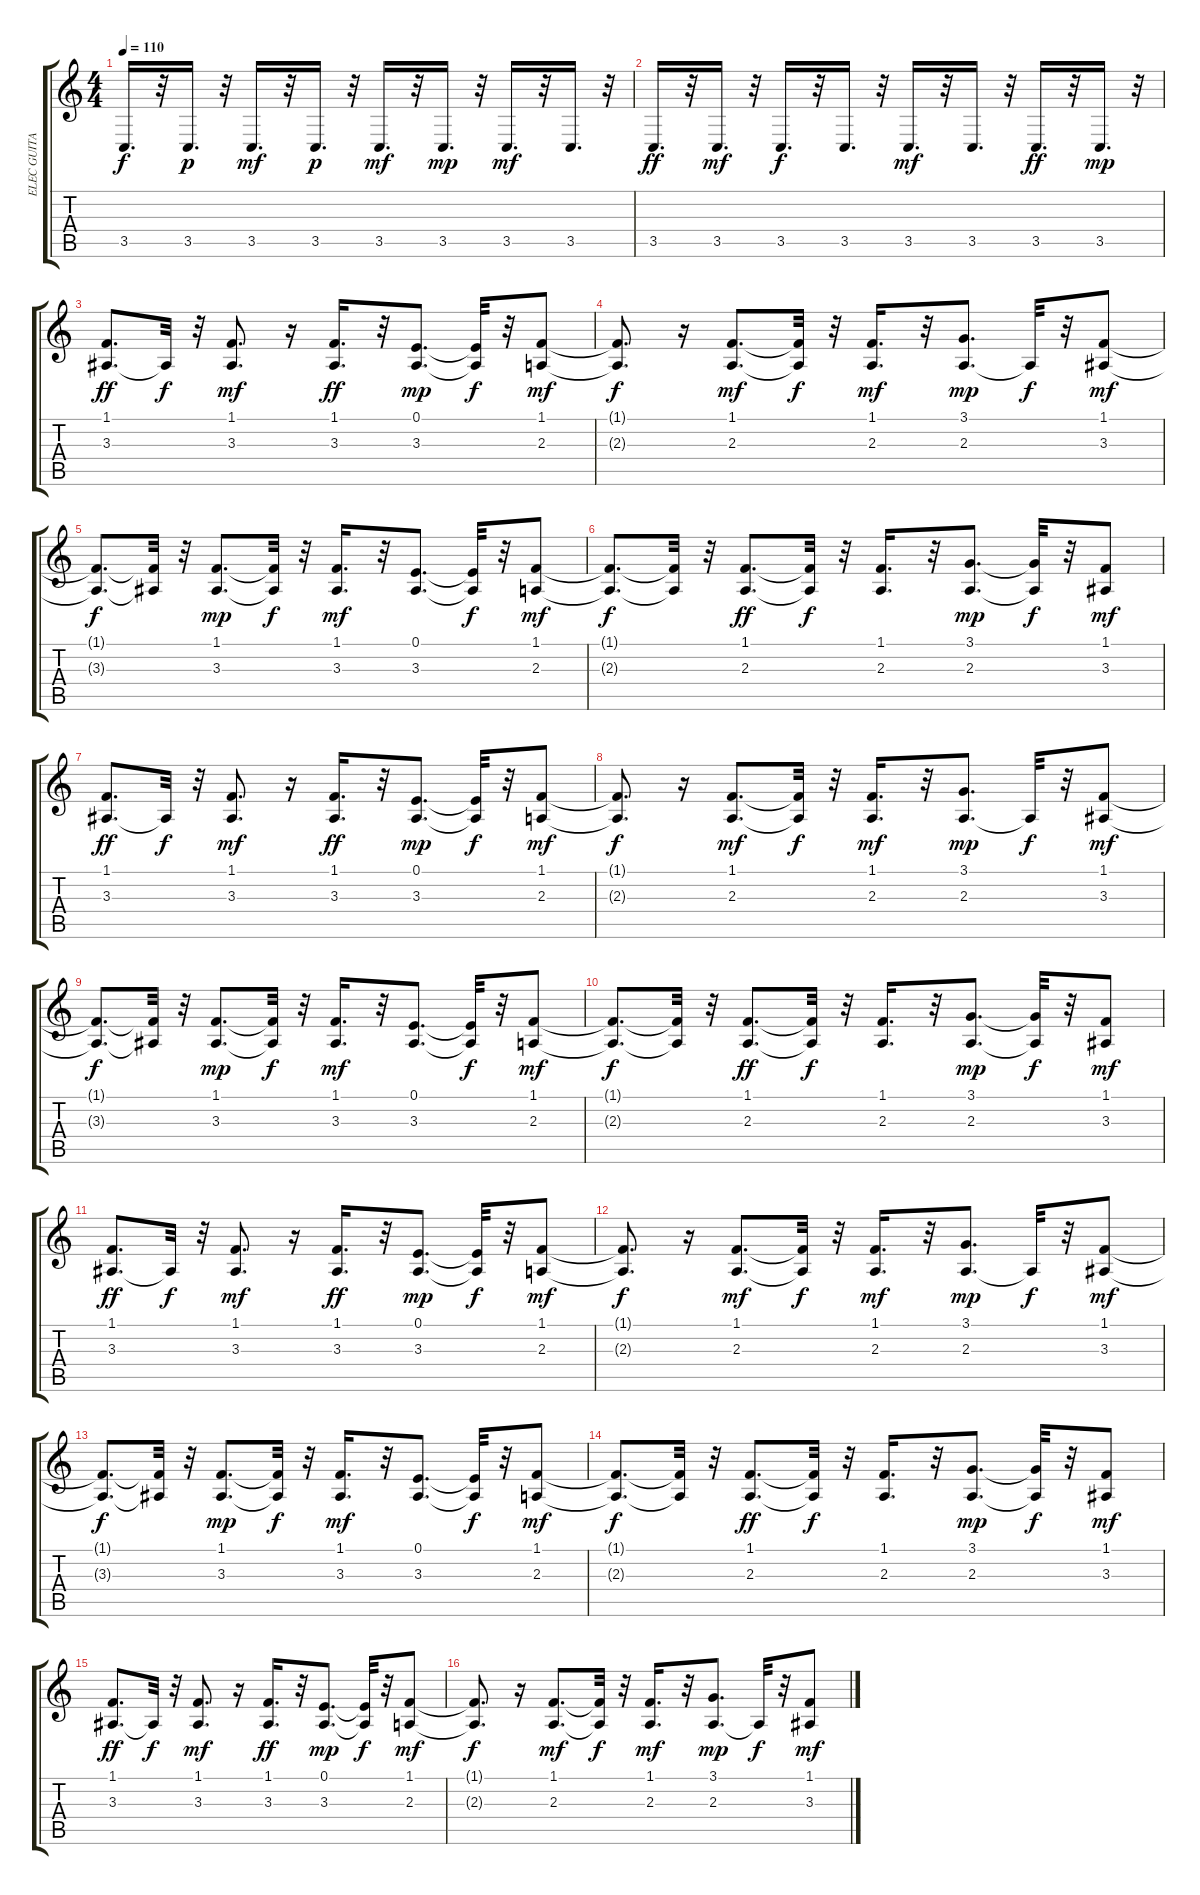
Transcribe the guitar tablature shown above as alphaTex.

\track ("ELEC GUITAR" "ELEC GUITA") {solo instrument lead8bassandlead}
\staff {score tabs}
\tuning (E4 B3 G3 D3 A2 E2) {hide}
\ts (4 4)
\tempo 110
\clef g2
\ks c
3.5.16{d dy f} r.32 3.5.16{d dy p} r.32 3.5.16{d dy mf} r.32 3.5.16{d dy p} r.32 3.5.16{d dy mf} r.32 3.5.16{d dy mp} r.32 3.5.16{d dy mf} r.32 3.5.16{d} r.32 |
3.5.16{d dy ff} r.32 3.5.16{d dy mf} r.32 3.5.16{d dy f} r.32 3.5.16{d} r.32 3.5.16{d dy mf} r.32 3.5.16{d} r.32 3.5.16{d dy ff} r.32 3.5.16{d dy mp} r.32 |
(1.1 3.3).8{d dy ff} 3.3{t}.32{dy f} r.32 (1.1 3.3).8{d dy mf} r.16 (1.1 3.3).16{d dy ff} r.32 (0.1 3.3).8{d dy mp} (0.1{t} 3.3{t}).32{dy f} r.32 (1.1 2.3).8{dy mf} |
(1.1{t} 2.3{t}).8{d dy f} r.16 (1.1 2.3).8{d dy mf} (1.1{t} 2.3{t}).32{dy f} r.32 (1.1 2.3).16{d dy mf} r.32 (3.1 2.3).8{d dy mp} 2.3{t}.32{dy f} r.32 (1.1 3.3).8{dy mf} |
(1.1{t} 3.3{t}).8{d dy f} (1.1{t} 3.3{t}).32 r.32 (1.1 3.3).8{d dy mp} (1.1{t} 3.3{t}).32{dy f} r.32 (1.1 3.3).16{d dy mf} r.32 (0.1 3.3).8{d} (0.1{t} 3.3{t}).32{dy f} r.32 (1.1 2.3).8{dy mf} |
(1.1{t} 2.3{t}).8{d dy f} (1.1{t} 2.3{t}).32 r.32 (1.1 2.3).8{d dy ff} (1.1{t} 2.3{t}).32{dy f} r.32 (1.1 2.3).16{d} r.32 (3.1 2.3).8{d dy mp} (3.1{t} 2.3{t}).32{dy f} r.32 (1.1 3.3).8{dy mf} |
(1.1 3.3).8{d dy ff} 3.3{t}.32{dy f} r.32 (1.1 3.3).8{d dy mf} r.16 (1.1 3.3).16{d dy ff} r.32 (0.1 3.3).8{d dy mp} (0.1{t} 3.3{t}).32{dy f} r.32 (1.1 2.3).8{dy mf} |
(1.1{t} 2.3{t}).8{d dy f} r.16 (1.1 2.3).8{d dy mf} (1.1{t} 2.3{t}).32{dy f} r.32 (1.1 2.3).16{d dy mf} r.32 (3.1 2.3).8{d dy mp} 2.3{t}.32{dy f} r.32 (1.1 3.3).8{dy mf} |
(1.1{t} 3.3{t}).8{d dy f} (1.1{t} 3.3{t}).32 r.32 (1.1 3.3).8{d dy mp} (1.1{t} 3.3{t}).32{dy f} r.32 (1.1 3.3).16{d dy mf} r.32 (0.1 3.3).8{d} (0.1{t} 3.3{t}).32{dy f} r.32 (1.1 2.3).8{dy mf} |
(1.1{t} 2.3{t}).8{d dy f} (1.1{t} 2.3{t}).32 r.32 (1.1 2.3).8{d dy ff} (1.1{t} 2.3{t}).32{dy f} r.32 (1.1 2.3).16{d} r.32 (3.1 2.3).8{d dy mp} (3.1{t} 2.3{t}).32{dy f} r.32 (1.1 3.3).8{dy mf} |
(1.1 3.3).8{d dy ff} 3.3{t}.32{dy f} r.32 (1.1 3.3).8{d dy mf} r.16 (1.1 3.3).16{d dy ff} r.32 (0.1 3.3).8{d dy mp} (0.1{t} 3.3{t}).32{dy f} r.32 (1.1 2.3).8{dy mf} |
(1.1{t} 2.3{t}).8{d dy f} r.16 (1.1 2.3).8{d dy mf} (1.1{t} 2.3{t}).32{dy f} r.32 (1.1 2.3).16{d dy mf} r.32 (3.1 2.3).8{d dy mp} 2.3{t}.32{dy f} r.32 (1.1 3.3).8{dy mf} |
(1.1{t} 3.3{t}).8{d dy f} (1.1{t} 3.3{t}).32 r.32 (1.1 3.3).8{d dy mp} (1.1{t} 3.3{t}).32{dy f} r.32 (1.1 3.3).16{d dy mf} r.32 (0.1 3.3).8{d} (0.1{t} 3.3{t}).32{dy f} r.32 (1.1 2.3).8{dy mf} |
(1.1{t} 2.3{t}).8{d dy f} (1.1{t} 2.3{t}).32 r.32 (1.1 2.3).8{d dy ff} (1.1{t} 2.3{t}).32{dy f} r.32 (1.1 2.3).16{d} r.32 (3.1 2.3).8{d dy mp} (3.1{t} 2.3{t}).32{dy f} r.32 (1.1 3.3).8{dy mf} |
(1.1 3.3).8{d dy ff} 3.3{t}.32{dy f} r.32 (1.1 3.3).8{d dy mf} r.16 (1.1 3.3).16{d dy ff} r.32 (0.1 3.3).8{d dy mp} (0.1{t} 3.3{t}).32{dy f} r.32 (1.1 2.3).8{dy mf} |
(1.1{t} 2.3{t}).8{d dy f} r.16 (1.1 2.3).8{d dy mf} (1.1{t} 2.3{t}).32{dy f} r.32 (1.1 2.3).16{d dy mf} r.32 (3.1 2.3).8{d dy mp} 2.3{t}.32{dy f} r.32 (1.1 3.3).8{dy mf}
